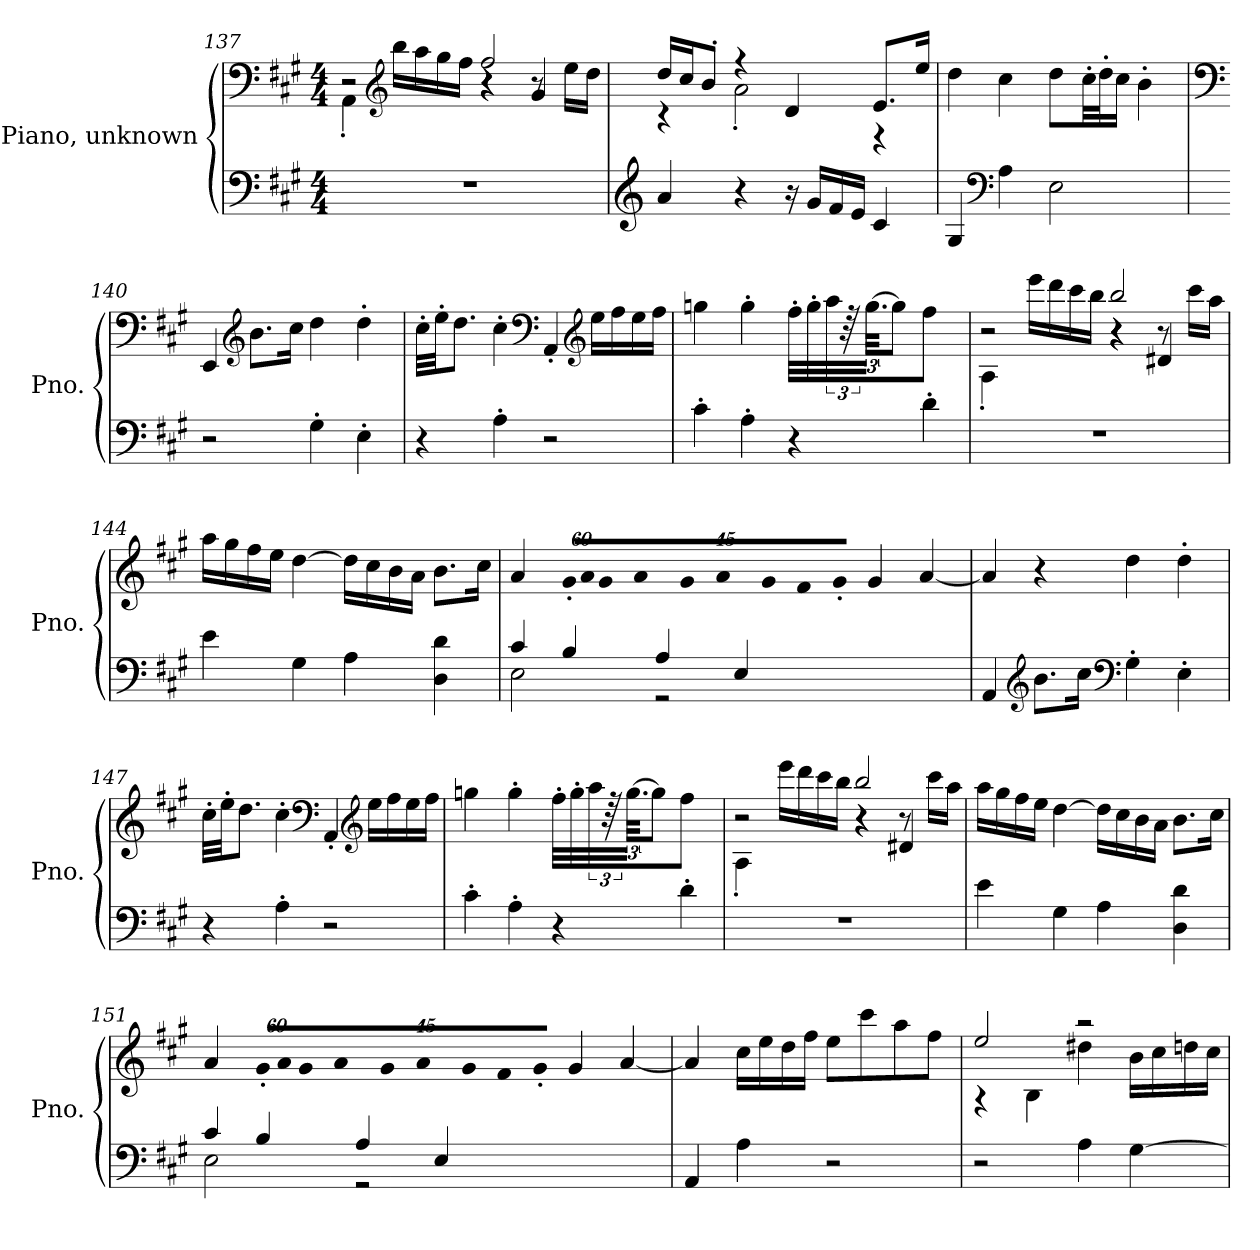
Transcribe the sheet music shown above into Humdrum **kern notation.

**kern	**kern
*part1	*part1
*staff2	*staff1
*I"Piano, unknown	*
*I'Pno.	*
*clefF4	*clefF4
*k[f#c#g#]	*k[f#c#g#]
*M4/4	*M4/4
=137	=137
*	*^
*	*	*^
1r	2r	4AA'\	2r
*	*clefG2	*	*
.	.	16bb\LL	.
.	.	16aa\	.
.	.	16gg#\	.
.	.	16ff#\JJ	.
.	2ff#/	4r	4r
.	.	8r	4g#/
.	.	16ee\LL	.
.	.	16dd\JJ	.
*	*v	*v	*v
!!LO:LB:g=z
=138	=138
*clefG2	*
*	*^
4a/	16dd/LL	4r
.	16cc#/J	.
.	8b'/J	.
4r	4r	2a'\
16r	4d/	.
16g#/LL	.	.
16f#/	.	.
16e/JJ	.	.
4c#/	8.e/L	4r
.	16ee/Jk	.
*	*v	*v
=139	=139
4G#/	4dd\
*clefF4	*
4A\	4cc#\
2E\	8dd\L
.	32cc#'\LL
.	32dd'\J
.	16cc#\JJ
.	4b'\
=140	=140
*	*clefF4
2r	4EE/
*	*clefG2
.	8.b\L
.	16cc#\Jk
4G#'\	4dd\
4E'\	4dd'\
=141	=141
4r	32cc#'\LLL
.	32ee'\JJ
.	8.dd\J
4A'\	4cc#'\
*	*clefF4
2r	4AA'/
*	*clefG2
.	16ee\LL
.	16ff#\
.	16ee\
.	16ff#\JJ
!!LO:LB:g=z
=142	=142
4c#'\	4ggn\
4A'\	4gg'\
4r	32ff#'\LLL
.	32gg'\
.	48aa\JJJ
.	96r
.	[48.gg\KKL
.	8gg\J]
4d'\	4ff#\
=143	=143
*	*^
*	*	*^
1r	2r	4A'\	2r
.	.	16eee\LL	.
.	.	16ddd\	.
.	.	16ccc#\	.
.	.	16bb\JJ	.
.	2bb/	4r	4r
.	.	8r	4d#X/
.	.	16ccc#\LL	.
.	.	16aa\JJ	.
*	*v	*v	*v
=144	=144
4e\	16aa\LL
.	16gg#\
.	16ff#\
.	16ee\JJ
4G#\	[4dd\
4A\	16dd\LL]
.	16cc#\
.	16b\
.	16a\JJ
4D\ 4d\	8.b\L
.	16cc#\Jk
!!LO:PB:g=z
=145	=145
*^	*
4c#/	2E\	4a/
*	*	*Xbrackettup
!	!	!LO:N:vis=32
4B/	.	1920%53g#'/LLL
!	!	!LO:N:vis=32
.	.	1920%53a/
.	.	1920ryy
!	!	!LO:N:vis=32
.	.	1920%53g#/
!	!	!LO:N:vis=32
.	.	1920%53a/
!	!	!LO:N:vis=32
.	.	1920%53g#/
.	.	1920ryy
!	!	!LO:N:vis=32
.	.	1920%53a/
!	!	!LO:N:vis=32
.	.	1920%53g#/
!	!	!LO:N:vis=32
.	.	1920%53f#/
.	.	1920ryy
!	!	!LO:N:vis=32
.	.	1920%53g#'/JJJ
4A/	2r	4g#/
4E/	.	[4a/
*v	*v	*
=146	=146
4AA/	4a/]
*clefG2	*
8.b\L	4r
16cc#\Jk	.
*clefF4	*
4G#'\	4dd\
4E'\	4dd'\
=147	=147
4r	32cc#'\LLL
.	32ee'\JJ
.	8.dd\J
4A'\	4cc#'\
*	*clefF4
2r	4AA'/
*	*clefG2
.	16ee\LL
.	16ff#\
.	16ee\
.	16ff#\JJ
!!LO:LB:g=z
=148	=148
4c#'\	4ggn\
4A'\	4gg'\
4r	32ff#'\LLL
.	32gg'\
*	*brackettup
.	48aa\JJJ
.	96r
.	[48.gg\KKL
.	8gg\J]
4d'\	4ff#\
=149	=149
*	*^
*	*	*^
1r	2r	4A'\	2r
.	.	16eee\LL	.
.	.	16ddd\	.
.	.	16ccc#\	.
.	.	16bb\JJ	.
.	2bb/	4r	4r
.	.	8r	4d#X/
.	.	16ccc#\LL	.
.	.	16aa\JJ	.
*	*v	*v	*v
=150	=150
4e\	16aa\LL
.	16gg#\
.	16ff#\
.	16ee\JJ
4G#\	[4dd\
4A\	16dd\LL]
.	16cc#\
.	16b\
.	16a\JJ
4D\ 4d\	8.b\L
.	16cc#\Jk
!!LO:LB:g=z
=151	=151
*^	*
4c#/	2E\	4a/
*	*	*Xbrackettup
!	!	!LO:N:vis=32
4B/	.	1920%53g#'/LLL
!	!	!LO:N:vis=32
.	.	1920%53a/
.	.	1920ryy
!	!	!LO:N:vis=32
.	.	1920%53g#/
!	!	!LO:N:vis=32
.	.	1920%53a/
!	!	!LO:N:vis=32
.	.	1920%53g#/
.	.	1920ryy
!	!	!LO:N:vis=32
.	.	1920%53a/
!	!	!LO:N:vis=32
.	.	1920%53g#/
!	!	!LO:N:vis=32
.	.	1920%53f#/
.	.	1920ryy
!	!	!LO:N:vis=32
.	.	1920%53g#'/JJJ
4A/	2r	4g#/
4E/	.	[4a/
*v	*v	*
=152	=152
4AA/	4a/]
4A\	16cc#\LL
.	16ee\
.	16dd\
.	16ff#\JJ
2r	8ee\L
.	8ccc#\
.	8aa\
.	8ff#\J
=153	=153
*	*^
2r	2ee/	4r
.	.	4B\
4A\	2r	4dd#X\
[4G#\	.	16b\LL
.	.	16cc#\
.	.	16ddn\
.	.	16cc#\JJ
*	*v	*v
=	=
*-	*-
